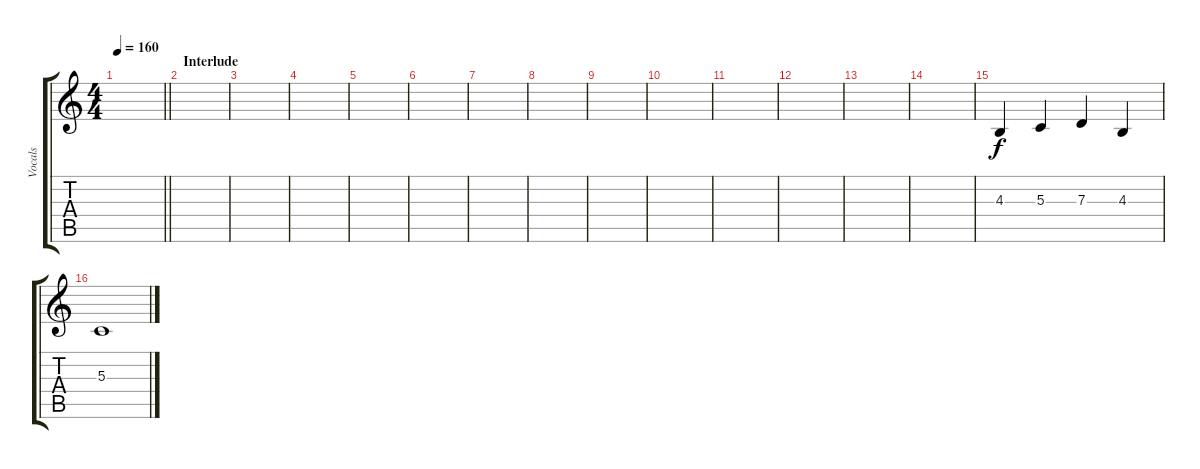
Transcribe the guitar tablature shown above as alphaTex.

\track ("Vocals" "Vocals") {instrument sopranosax}
\staff {score tabs}
\tuning (E4 B3 G3 D3 A2 E2) {hide}
\ts (4 4)
\tempo 160
\clef g2
\barLineRight lightlight
\ks c
|
\section ("" "Interlude")
|
|
|
|
|
|
|
|
|
|
|
|
|
4.3.4 5.3.4 7.3.4 4.3.4 |
5.3.1
